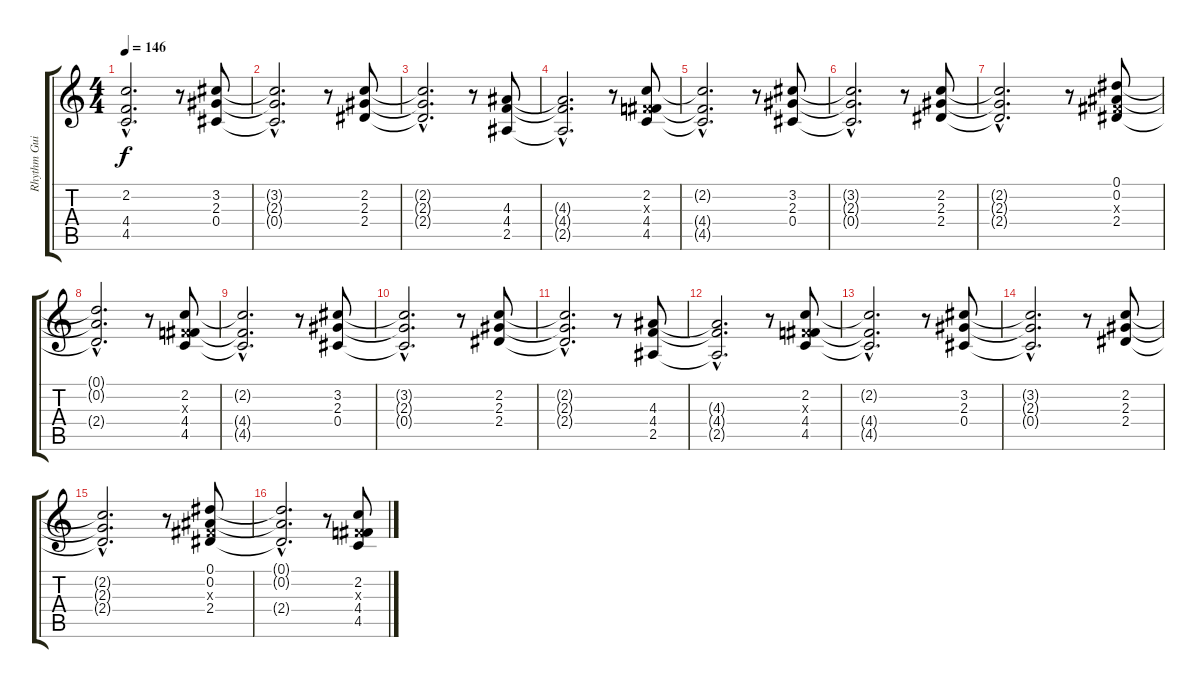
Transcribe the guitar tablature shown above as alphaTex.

\track ("Rhythm Guitar" "Rhythm Gui") {instrument distortionguitar}
\staff {score tabs}
\tuning (Eb4 Bb3 Gb3 Db3 Ab2 Eb2) {hide}
\ts (4 4)
\tempo 146
\clef g2
\ks c
(2.2{hac t} 4.4{hac t} 4.5{hac t}).2{d dy f} r.8 (3.2 2.3 0.4).8 |
(3.2{hac t} 2.3{hac t} 0.4{hac t}).2{d} r.8 (2.2 2.3 2.4).8 |
(2.2{hac t} 2.3{hac t} 2.4{hac t}).2{d} r.8 (4.3 4.4 2.5).8 |
(4.3{hac t} 4.4{hac t} 2.5{hac t}).2{d} r.8 (2.2 0.3{x} 4.4 4.5).8 |
(2.2{hac t} 4.4{hac t} 4.5{hac t}).2{d} r.8 (3.2 2.3 0.4).8 |
(3.2{hac t} 2.3{hac t} 0.4{hac t}).2{d} r.8 (2.2 2.3 2.4).8 |
(2.2{hac t} 2.3{hac t} 2.4{hac t}).2{d} r.8 (0.1 0.2 0.3{x} 2.4).8 |
(0.1{hac t} 0.2{hac t} 2.4{hac t}).2{d} r.8 (2.2 0.3{x} 4.4 4.5).8 |
(2.2{hac t} 4.4{hac t} 4.5{hac t}).2{d} r.8 (3.2 2.3 0.4).8 |
(3.2{hac t} 2.3{hac t} 0.4{hac t}).2{d} r.8 (2.2 2.3 2.4).8 |
(2.2{hac t} 2.3{hac t} 2.4{hac t}).2{d} r.8 (4.3 4.4 2.5).8 |
(4.3{hac t} 4.4{hac t} 2.5{hac t}).2{d} r.8 (2.2 0.3{x} 4.4 4.5).8 |
(2.2{hac t} 4.4{hac t} 4.5{hac t}).2{d} r.8 (3.2 2.3 0.4).8 |
(3.2{hac t} 2.3{hac t} 0.4{hac t}).2{d} r.8 (2.2 2.3 2.4).8 |
(2.2{hac t} 2.3{hac t} 2.4{hac t}).2{d} r.8 (0.1 0.2 0.3{x} 2.4).8 |
(0.1{hac t} 0.2{hac t} 2.4{hac t}).2{d} r.8 (2.2 0.3{x} 4.4 4.5).8
